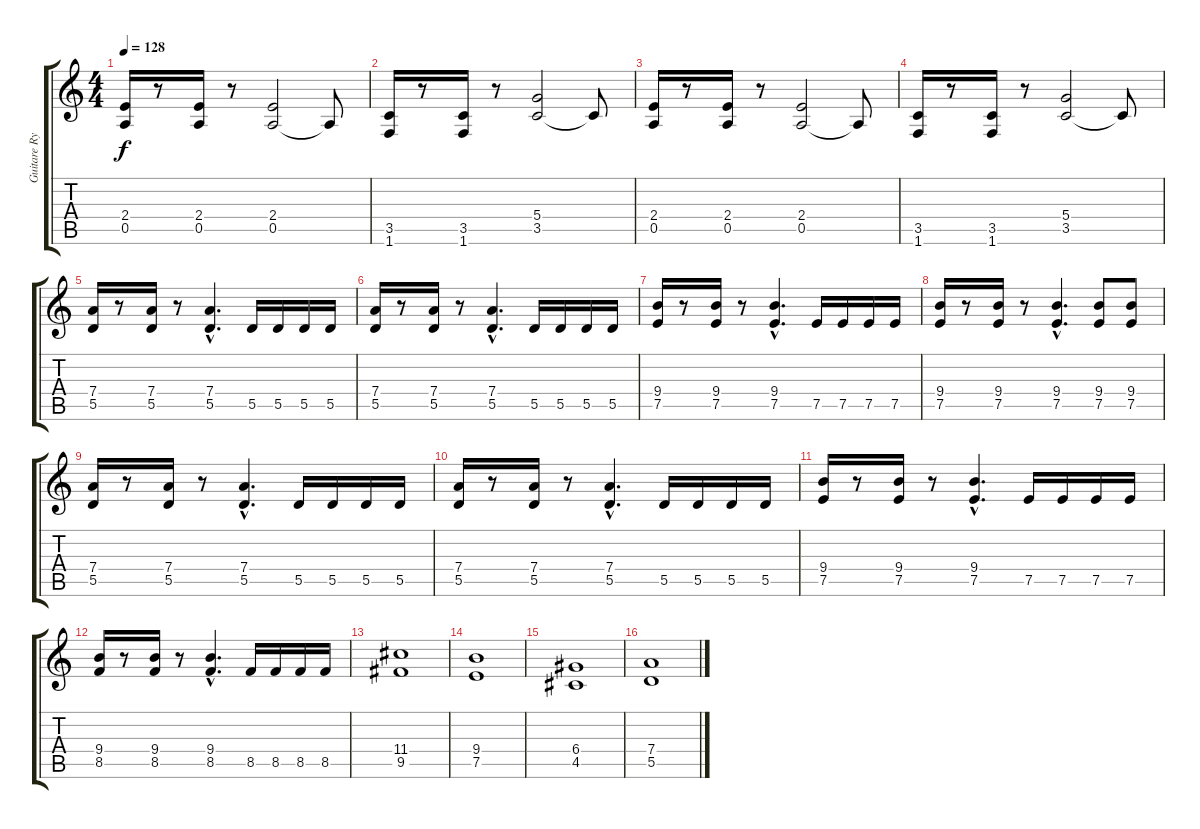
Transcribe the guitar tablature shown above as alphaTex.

\track ("Guitare Rythmique" "Guitare Ry") {instrument overdrivenguitar}
\staff {score tabs}
\tuning (E4 B3 G3 D3 A2 E2) {hide}
\ts (4 4)
\tempo 128
\clef g2
\ks c
(2.4 0.5).16{dy f} r.8 (2.4 0.5).16 r.8 (2.4 0.5).2 0.5{t}.8 |
(3.5 1.6).16 r.8 (3.5 1.6).16 r.8 (5.4 3.5).2 3.5{t}.8 |
(2.4 0.5).16 r.8 (2.4 0.5).16 r.8 (2.4 0.5).2 0.5{t}.8 |
(3.5 1.6).16 r.8 (3.5 1.6).16 r.8 (5.4 3.5).2 3.5{t}.8 |
(7.4 5.5).16 r.8 (7.4 5.5).16 r.8 (7.4{hac} 5.5{hac}).4{d} 5.5.16 5.5.16 5.5.16 5.5.16 |
(7.4 5.5).16 r.8 (7.4 5.5).16 r.8 (7.4{hac} 5.5{hac}).4{d} 5.5.16 5.5.16 5.5.16 5.5.16 |
(9.4 7.5).16 r.8 (9.4 7.5).16 r.8 (9.4{hac} 7.5{hac}).4{d} 7.5.16 7.5.16 7.5.16 7.5.16 |
(9.4 7.5).16 r.8 (9.4 7.5).16 r.8 (9.4{hac} 7.5{hac}).4{d} (9.4 7.5).8 (9.4 7.5).8 |
(7.4 5.5).16 r.8 (7.4 5.5).16 r.8 (7.4{hac} 5.5{hac}).4{d} 5.5.16 5.5.16 5.5.16 5.5.16 |
(7.4 5.5).16 r.8 (7.4 5.5).16 r.8 (7.4{hac} 5.5{hac}).4{d} 5.5.16 5.5.16 5.5.16 5.5.16 |
(9.4 7.5).16 r.8 (9.4 7.5).16 r.8 (9.4{hac} 7.5{hac}).4{d} 7.5.16 7.5.16 7.5.16 7.5.16 |
(9.4 8.5).16 r.8 (9.4 8.5).16 r.8 (9.4{hac} 8.5{hac}).4{d} 8.5.16 8.5.16 8.5.16 8.5.16 |
(11.4 9.5).1 |
(9.4 7.5).1 |
(6.4 4.5).1 |
(7.4 5.5).1
